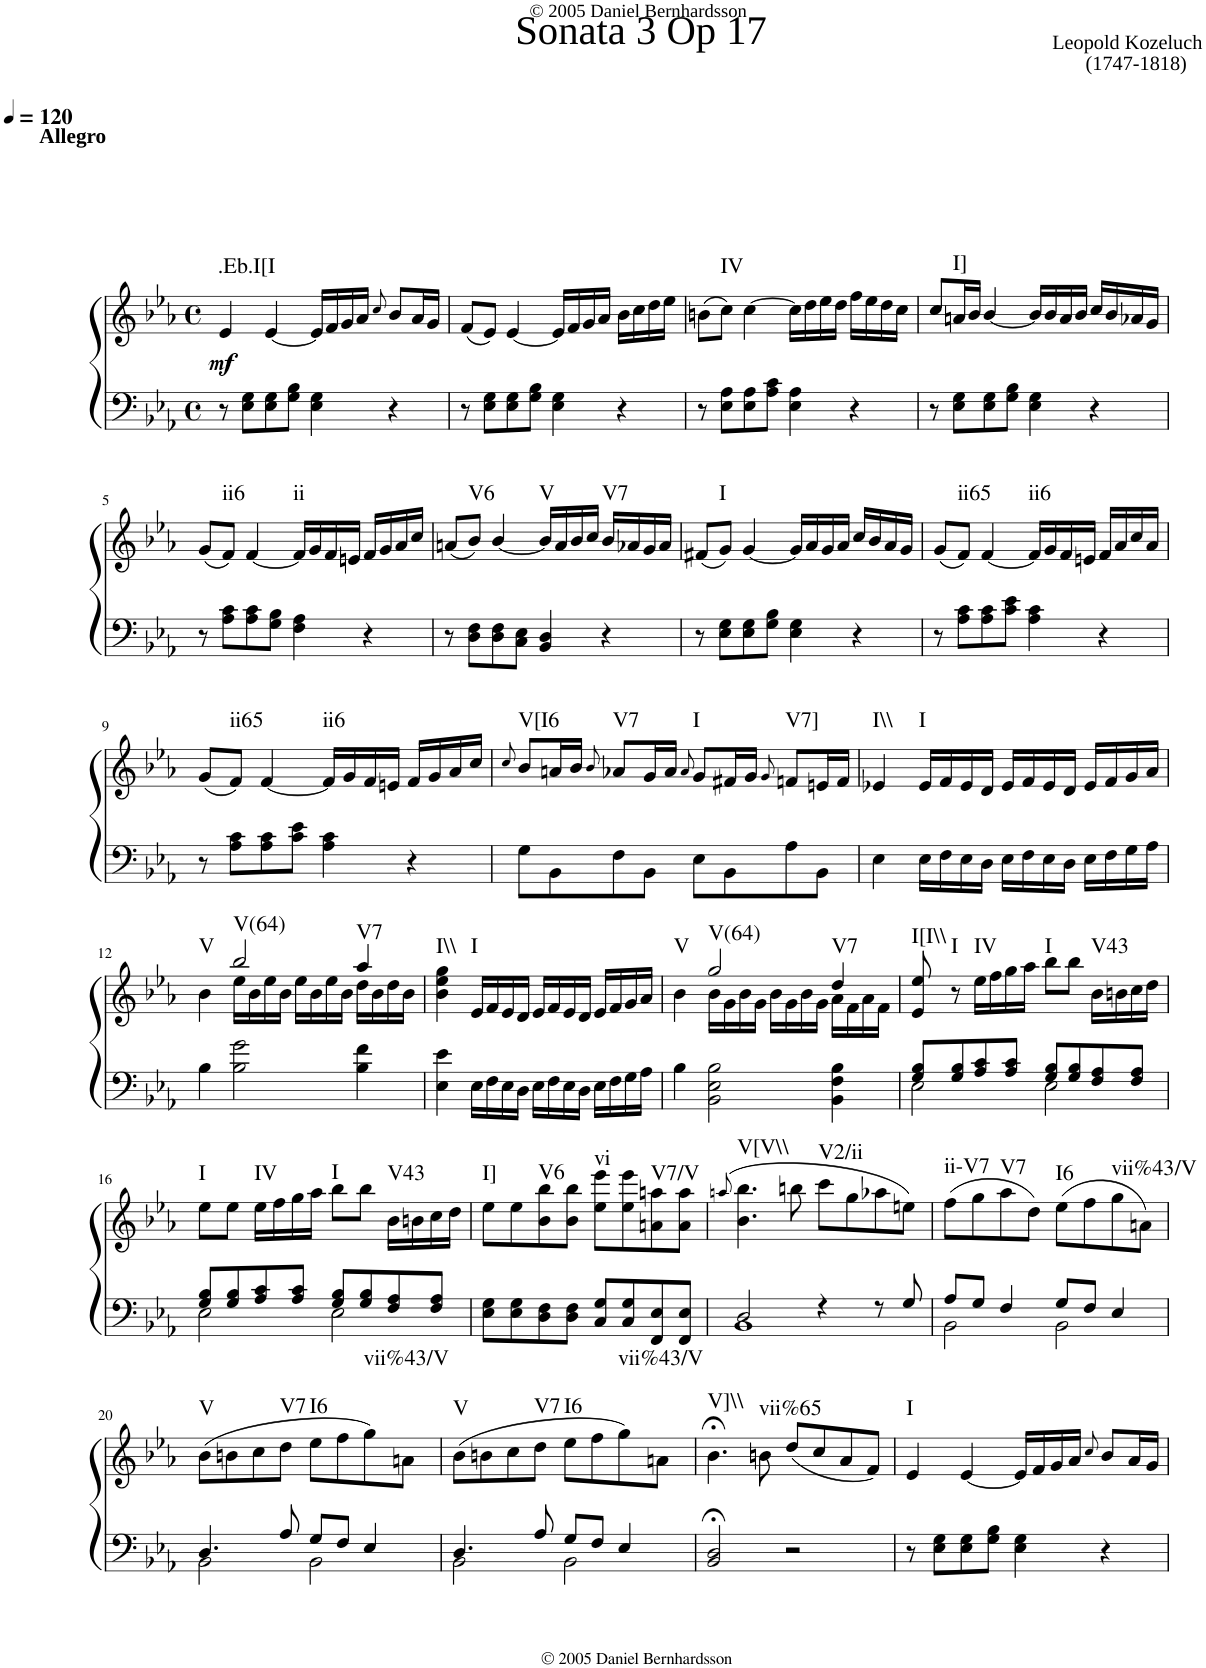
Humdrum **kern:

**kern	**kern	**dynam	**harte
*part1	*part1	*part1	*part1
*staff2	*staff1	*staff1/2	*
*I"Piano	*	*	*
*I'Pno.	*	*	*
*clefF4	*clefG2	*	*
*k[b-e-a-]	*k[b-e-a-]	*	*
*E-:	*E-:	*	*
*M4/4	*M4/4	*	*
*met(c)	*met(c)	*	*
*MM120	*MM120	*	*
=1	=1	=1	=1
!	!LO:TX:a:B:t=Allegro	!	!
!	!	!LO:DY:b	!LO:H:kt=.Eb.I[I
8r	4e-/	mf	N
8E-\ 8G\L	.	.	.
8E-\ 8G\	[4e-/	.	.
8G\ 8B-\J	.	.	.
4E-\ 4G\	16e-/LL]	.	.
.	16f/	.	.
.	16g/	.	.
.	16a-/JJ	.	.
.	8qcc/	.	.
4r	8b-/L	.	.
.	16a-/L	.	.
.	16g/JJ	.	.
=2	=2	=2	=2
8r	(8f/L	.	.
8E-\ 8G\L	8e-/J)	.	.
8E-\ 8G\	[4e-/	.	.
8G\ 8B-\J	.	.	.
4E-\ 4G\	16e-/LL]	.	.
.	16f/	.	.
.	16g/	.	.
.	16a-/JJ	.	.
4r	16b-\LL	.	.
.	16cc\	.	.
.	16dd\	.	.
.	16ee-\JJ	.	.
=3	=3	=3	=3
8r	(8bn\L	.	.
!	!	!	!LO:H:kt=IV
8E-\ 8A-\L	8cc\J)	.	N
8E-\ 8A-\	[4cc\	.	.
8A-\ 8c\J	.	.	.
4E-\ 4A-\	16cc\LL]	.	.
.	16dd\	.	.
.	16ee-\	.	.
.	16dd\JJ	.	.
4r	16ff\LL	.	.
.	16ee-\	.	.
.	16dd\	.	.
.	16cc\JJ	.	.
=4	=4	=4	=4
8r	8cc/L	.	.
!	!	!	!LO:H:kt=I]
8E-\ 8G\L	16an/L	.	N
.	16b-/JJ	.	.
8E-\ 8G\	[4b-/	.	.
8G\ 8B-\J	.	.	.
4E-\ 4G\	16b-/LL]	.	.
.	16b-/	.	.
.	16a/	.	.
.	16b-/JJ	.	.
4r	16cc/LL	.	.
.	16b-/	.	.
.	16a-X/	.	.
.	16g/JJ	.	.
!!LO:LB:g=z
=5	=5	=5	=5
8r	(8g/L	.	.
!	!	!	!LO:H:kt=ii6
8A-\ 8c\L	8f/J)	.	N
8A-\ 8c\	[4f/	.	.
8G\ 8B-\J	.	.	.
!	!	!	!LO:H:kt=ii
4F\ 4A-\	16f/LL]	.	N
.	16g/	.	.
.	16f/	.	.
.	16en/JJ	.	.
4r	16f/LL	.	.
.	16g/	.	.
.	16a-/	.	.
.	16cc/JJ	.	.
=6	=6	=6	=6
8r	(8an/L	.	.
!	!	!	!LO:H:kt=V6
8D\ 8F\L	8b-/J)	.	N
8D\ 8F\	[4b-/	.	.
8C\ 8E-\J	.	.	.
!	!	!	!LO:H:kt=V
4BB-/ 4D/	16b-/LL]	.	N
.	16a/	.	.
.	16b-/	.	.
.	16cc/JJ	.	.
!	!	!	!LO:H:kt=V7
4r	16b-/LL	.	N
.	16a-X/	.	.
.	16g/	.	.
.	16a-/JJ	.	.
=7	=7	=7	=7
8r	(8f#X/L	.	.
!	!	!	!LO:H:kt=I
8E-\ 8G\L	8g/J)	.	N
8E-\ 8G\	[4g/	.	.
8G\ 8B-\J	.	.	.
4E-\ 4G\	16g/LL]	.	.
.	16a-/	.	.
.	16g/	.	.
.	16a-/JJ	.	.
4r	16cc/LL	.	.
.	16b-/	.	.
.	16a-/	.	.
.	16g/JJ	.	.
=8	=8	=8	=8
8r	(8g/L	.	.
!	!	!	!LO:H:kt=ii65
8A-\ 8c\L	8f/J)	.	N
8A-\ 8c\	[4f/	.	.
8c\ 8e-\J	.	.	.
!	!	!	!LO:H:kt=ii6
4A-\ 4c\	16f/LL]	.	N
.	16g/	.	.
.	16f/	.	.
.	16en/JJ	.	.
4r	16f/LL	.	.
.	16a-/	.	.
.	16cc/	.	.
.	16a-/JJ	.	.
!!LO:LB:g=z
=9	=9	=9	=9
8r	(8g/L	.	.
!	!	!	!LO:H:kt=ii65
8A-\ 8c\L	8f/J)	.	N
8A-\ 8c\	[4f/	.	.
8c\ 8e-\J	.	.	.
!	!	!	!LO:H:kt=ii6
4A-\ 4c\	16f/LL]	.	N
.	16g/	.	.
.	16f/	.	.
.	16en/JJ	.	.
4r	16f/LL	.	.
.	16g/	.	.
.	16a-/	.	.
.	16cc/JJ	.	.
=10	=10	=10	=10
.	8qcc/	.	.
!	!	!	!LO:H:kt=V[I6
8G\L	8b-/L	.	N
8BB-\	16an/L	.	.
.	16b-/JJ	.	.
.	8qb-/	.	.
!	!	!	!LO:H:kt=V7
8F\	8a-X/L	.	N
8BB-\J	16g/L	.	.
.	16a-/JJ	.	.
.	8qa-/	.	.
!	!	!	!LO:H:kt=I
8E-\L	8g/L	.	N
8BB-\	16f#X/L	.	.
.	16g/JJ	.	.
.	8qg/	.	.
!	!	!	!LO:H:kt=V7]
8A-\	8fn/L	.	N
8BB-\J	16en/L	.	.
.	16f/JJ	.	.
=11	=11	=11	=11
!	!	!	!LO:H:kt=I\\
4E-\	4e-X/	.	N
!	!	!	!LO:H:kt=I
16E-\LL	16e-/LL	.	N
16F\	16f/	.	.
16E-\	16e-/	.	.
16D\JJ	16d/JJ	.	.
16E-\LL	16e-/LL	.	.
16F\	16f/	.	.
16E-\	16e-/	.	.
16D\JJ	16d/JJ	.	.
16E-\LL	16e-/LL	.	.
16F\	16f/	.	.
16G\	16g/	.	.
16A-\JJ	16a-/JJ	.	.
!!LO:LB:g=z
=12	=12	=12	=12
*	*^	*	*
!	!	!	!	!LO:H:kt=V
4B-\	4b-\	4ryy	.	N
!	!	!	!	!LO:H:kt=V(64)
2B-\ 2g\	2bb-/	16ee-\LL	.	N
.	.	16b-\	.	.
.	.	16ee-\	.	.
.	.	16b-\JJ	.	.
.	.	16ee-\LL	.	.
.	.	16b-\	.	.
.	.	16ee-\	.	.
.	.	16b-\JJ	.	.
!	!	!	!	!LO:H:kt=V7
4B-\ 4f\	4aa-/	16dd\LL	.	N
.	.	16b-\	.	.
.	.	16dd\	.	.
.	.	16b-\JJ	.	.
=13	=13	=13	=13	=13
!	!	!	!	!LO:H:kt=I\\
*	*v	*v	*	*
4E-\ 4e-\	4b-\ 4ee-\ 4gg\	.	N
!	!	!	!LO:H:kt=I
16E-\LL	16e-/LL	.	N
16F\	16f/	.	.
16E-\	16e-/	.	.
16D\JJ	16d/JJ	.	.
16E-\LL	16e-/LL	.	.
16F\	16f/	.	.
16E-\	16e-/	.	.
16D\JJ	16d/JJ	.	.
16E-\LL	16e-/LL	.	.
16F\	16f/	.	.
16G\	16g/	.	.
16A-\JJ	16a-/JJ	.	.
=14	=14	=14	=14
*	*^	*	*
!	!	!	!	!LO:H:kt=V
4B-\	4b-\	4ryy	.	N
!	!	!	!	!LO:H:kt=V(64)
2BB-\ 2E-\ 2B-\	2gg/	16b-\LL	.	N
.	.	16g\	.	.
.	.	16b-\	.	.
.	.	16g\JJ	.	.
.	.	16b-\LL	.	.
.	.	16g\	.	.
.	.	16b-\	.	.
.	.	16g\JJ	.	.
!	!	!	!	!LO:H:kt=V7
4BB-\ 4F\ 4B-\	4dd/	16a-\LL	.	N
.	.	16f\	.	.
.	.	16a-\	.	.
.	.	16f\JJ	.	.
=15	=15	=15	=15	=15
*^	*	*	*	*
!	!	!	!	!	!LO:H:kt=I[I\\
*	*	*v	*v	*	*
8G/ 8B-/L	2E-\	8e-/ 8ee-/	.	N
!	!	!	!	!LO:H:kt=I
8G/ 8B-/	.	8r	.	N
!	!	!	!	!LO:H:kt=IV
8A-/ 8c/	.	16ee-\LL	.	N
.	.	16ff\	.	.
8A-/ 8c/J	.	16gg\	.	.
.	.	16aa-\JJ	.	.
!	!	!	!	!LO:H:kt=I
8G/ 8B-/L	2E-\	8bb-\L	.	N
8G/ 8B-/	.	8bb-\J	.	.
!	!	!	!	!LO:H:kt=V43
8F/ 8A-/	.	16b-\LL	.	N
.	.	16bn\	.	.
8F/ 8A-/J	.	16cc\	.	.
.	.	16dd\JJ	.	.
!!LO:LB:g=z
=16	=16	=16	=16	=16
!	!	!	!	!LO:H:kt=I
8G/ 8B-/L	2E-\	8ee-\L	.	N
8G/ 8B-/	.	8ee-\J	.	.
!	!	!	!	!LO:H:kt=IV
8A-/ 8c/	.	16ee-\LL	.	N
.	.	16ff\	.	.
8A-/ 8c/J	.	16gg\	.	.
.	.	16aa-\JJ	.	.
!	!	!	!	!LO:H:kt=I
8G/ 8B-/L	2E-\	8bb-\L	.	N
8G/ 8B-/	.	8bb-\J	.	.
!	!	!	!	!LO:H:kt=V43
8F/ 8A-/	.	16b-\LL	.	N
.	.	16bn\	.	.
8F/ 8A-/J	.	16cc\	.	.
.	.	16dd\JJ	.	.
*v	*v	*	*	*
=17	=17	=17	=17
!	!	!	!LO:H:kt=I]
8E-\ 8G\L	8ee-\L	.	N
8E-\ 8G\	8ee-\	.	.
!	!	!	!LO:H:kt=V6
8D\ 8F\	8b-\ 8bb-\	.	N
8D\ 8F\J	8b-\ 8bb-\J	.	.
!	!	!	!LO:H:kt=vi
8C/ 8G/L	8ee-\ 8eee-\L	.	N
8C/ 8G/	8ee-\ 8eee-\	.	.
!	!	!	!LO:H:kt=V7/V
8FF/ 8E-/	8an\ 8aan\	.	N
8FF/ 8E-/J	8a\ 8aa\J	.	.
=18	=18	=18	=18
.	(8qaan/	.	.
*^	*	*	*
!	!	!	!	!LO:H:kt=V[V\\
2D/	1BB-	4.b-\ 4.bb-\	.	N
.	.	8bbn\	.	.
!	!	!	!	!LO:H:kt=V2/ii
4r	.	8ccc\L	.	N
.	.	8gg\	.	.
8r	.	8aa-X\	.	.
8G/	.	8een\J)	.	.
=19	=19	=19	=19	=19
!	!	!	!	!LO:H:kt=ii-V7
8A-/L	2BB-\	(8ff\L	.	N
8G/J	.	8gg\	.	.
!	!	!	!	!LO:H:kt=V7
4F/	.	8aa-\	.	N
.	.	8dd\J)	.	.
!	!	!	!	!LO:H:kt=I6
8G/L	2BB-\	(8ee-\L	.	N
8F/J	.	8ff\	.	.
!	!	!	!	!LO:H:kt=vii%43/V
4E-/	.	8gg\	.	N
.	.	8an\J)	.	.
!!LO:LB:g=z
=20	=20	=20	=20	=20
!	!	!	!	!LO:H:kt=V
4.D/	2BB-\	(8b-\L	.	N
.	.	8bn\	.	.
.	.	8cc\	.	.
!	!	!	!	!LO:H:kt=V7
8A-/	.	8dd\J	.	N
!	!	!	!	!LO:H:kt=I6
8G/L	2BB-\	8ee-\L	.	N
8F/J	.	8ff\	.	.
!	!	!	!	!LO:H:kt=vii%43/V
4E-/	.	8gg\)	.	N
.	.	8an\J	.	.
=21	=21	=21	=21	=21
!	!	!	!	!LO:H:kt=V
4.D/	2BB-\	(8b-\L	.	N
.	.	8bn\	.	.
.	.	8cc\	.	.
!	!	!	!	!LO:H:kt=V7
8A-/	.	8dd\J	.	N
!	!	!	!	!LO:H:kt=I6
8G/L	2BB-\	8ee-\L	.	N
8F/J	.	8ff\	.	.
!	!	!	!	!LO:H:kt=vii%43/V
4E-/	.	8gg\)	.	N
.	.	8an\J	.	.
*v	*v	*	*	*
=22	=22	=22	=22
!	!	!	!LO:H:kt=V]\\
2BB-/;< 2D/;<	4.b-;<\	.	N
!	!	!	!LO:H:kt=vii%65
.	8bn\	.	N
2r	(8dd/L	.	.
.	8cc/	.	.
.	8a-/	.	.
.	8f/J)	.	.
=23	=23	=23	=23
!	!	!	!LO:H:kt=I
8r	4e-/	.	N
8E-\ 8G\L	.	.	.
8E-\ 8G\	[4e-/	.	.
8G\ 8B-\J	.	.	.
4E-\ 4G\	16e-/LL]	.	.
.	16f/	.	.
.	16g/	.	.
.	16a-/JJ	.	.
.	8qcc/	.	.
4r	8b-/L	.	.
.	16a-/L	.	.
.	16g/JJ	.	.
=	=	=	=
*-	*-	*-	*-
